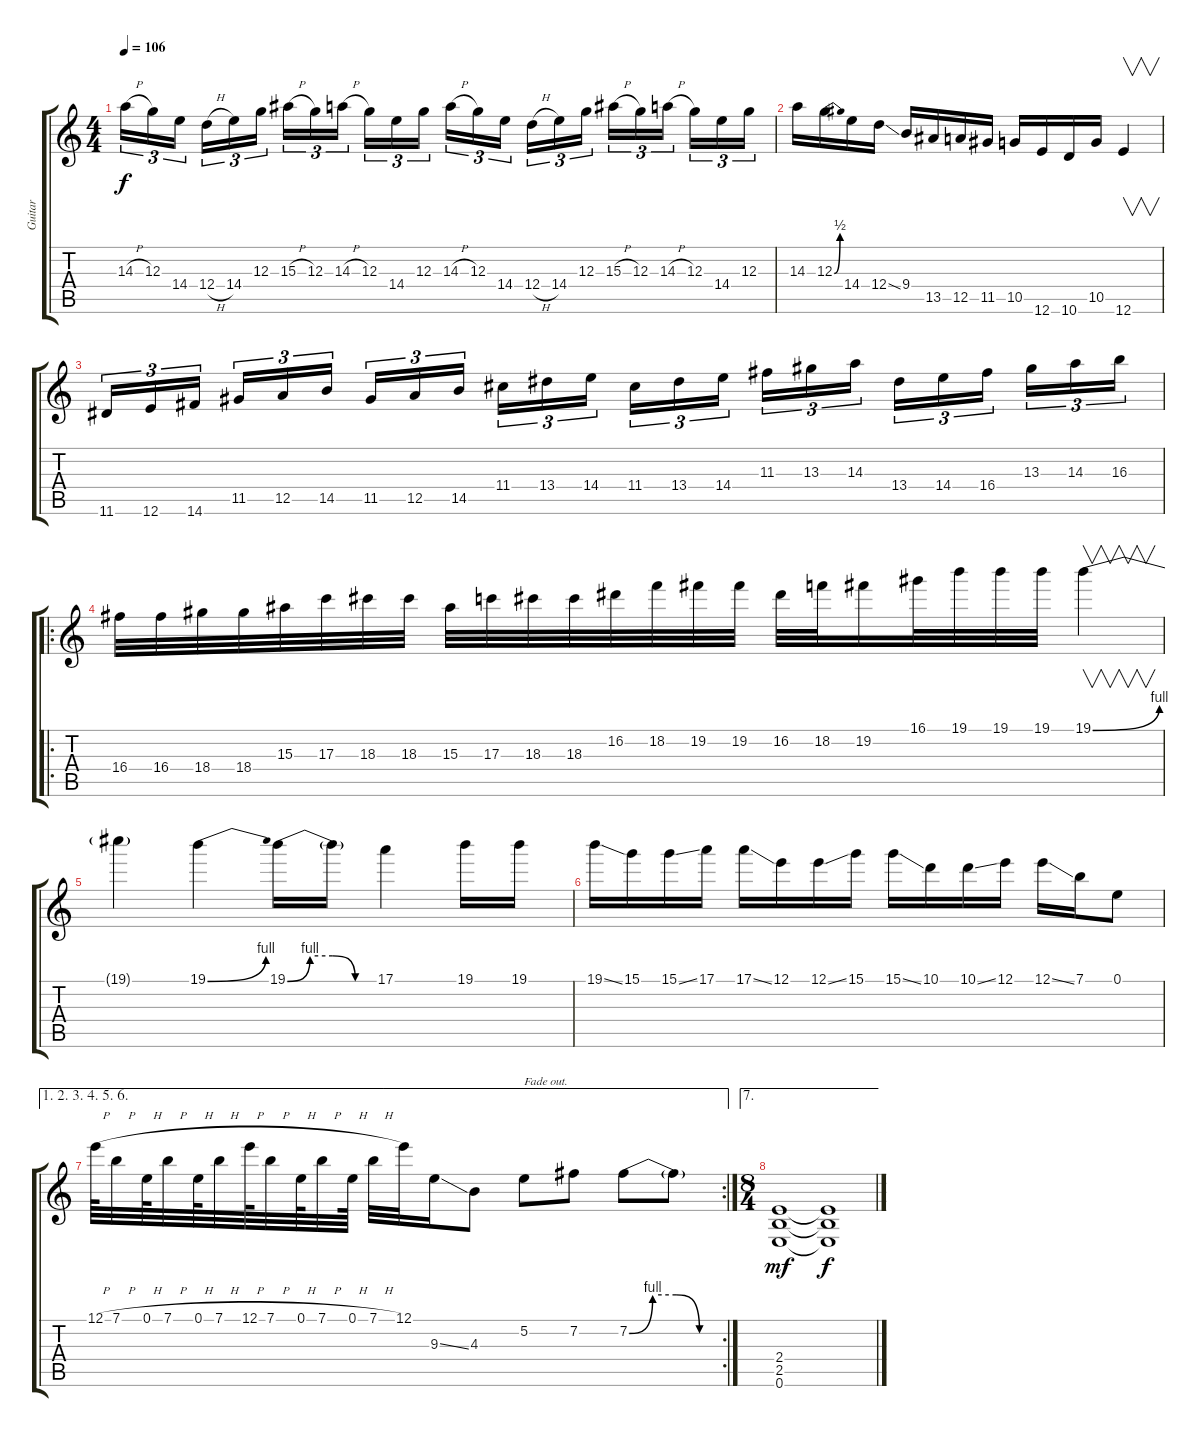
\track ("Guitar" "Guitar") {instrument overdrivenguitar}
\staff {score tabs}
\tuning (E4 B3 G3 D3 A2 E2) {hide}
\ts (4 4)
\tempo 106
\clef g2
\ks c
14.3{h}.16{tu (3 2) dy f} 12.3.16{tu (3 2)} 14.4.16{tu (3 2)} 12.4{h}.16{tu (3 2)} 14.4.16{tu (3 2)} 12.3.16{tu (3 2)} 15.3{h}.16{tu (3 2)} 12.3.16{tu (3 2)} 14.3{h}.16{tu (3 2)} 12.3.16{tu (3 2)} 14.4.16{tu (3 2)} 12.3.16{tu (3 2)} 14.3{h}.16{tu (3 2)} 12.3.16{tu (3 2)} 14.4.16{tu (3 2)} 12.4{h}.16{tu (3 2)} 14.4.16{tu (3 2)} 12.3.16{tu (3 2)} 15.3{h}.16{tu (3 2)} 12.3.16{tu (3 2)} 14.3{h}.16{tu (3 2)} 12.3.16{tu (3 2)} 14.4.16{tu (3 2)} 12.3.16{tu (3 2)} |
14.3.16 12.3{be (bend 0 0 60 2)}.16 14.4.16 12.4{ss}.16 9.4.16 13.5.16 12.5.16 11.5.16 10.5.16 12.6.16 10.6.16 10.5.16 12.6.4{v} |
11.6.16{tu (3 2)} 12.6.16{tu (3 2)} 14.6.16{tu (3 2)} 11.5.16{tu (3 2)} 12.5.16{tu (3 2)} 14.5.16{tu (3 2)} 11.5.16{tu (3 2)} 12.5.16{tu (3 2)} 14.5.16{tu (3 2)} 11.4.16{tu (3 2)} 13.4.16{tu (3 2)} 14.4.16{tu (3 2)} 11.4.16{tu (3 2)} 13.4.16{tu (3 2)} 14.4.16{tu (3 2)} 11.3.16{tu (3 2)} 13.3.16{tu (3 2)} 14.3.16{tu (3 2)} 13.4.16{tu (3 2)} 14.4.16{tu (3 2)} 16.4.16{tu (3 2)} 13.3.16{tu (3 2)} 14.3.16{tu (3 2)} 16.3.16{tu (3 2)} |
\ro
16.4.32 16.4.32 18.4.32 18.4.32 15.3.32 17.3.32 18.3.32 18.3.32 15.3.32 17.3.32 18.3.32 18.3.32 16.2.32 18.2.32 19.2.32 19.2.32 16.2.32 18.2.32 19.2.16 16.1.32 19.1.32 19.1.32 19.1.32 19.1{be (bend 0 0 60 4)}.4{v} |
19.1{t}.4 19.1{be (bend 0 0 60 4)}.4 19.1{be (custom 0 0 15 4 30 4 45 0 60 0)}.16 19.1{t}.16 17.1.4 19.1.16 19.1.16 |
19.1{ss}.16 15.1.16 15.1{ss}.16 17.1.16 17.1{ss}.16 12.1.16 12.1{ss}.16 15.1.16 15.1{ss}.16 10.1.16 10.1{ss}.16 12.1.16 12.1{ss}.16 7.1.16 0.1.8 |
\ae (1 2 3 4 5 6)
\rc 2
12.1{h}.64 7.1{h}.32 0.1{h}.64 7.1{h}.32 0.1{h}.64 7.1{h}.32 12.1{h}.64 7.1{h}.32 0.1{h}.64 7.1{h}.32 0.1{h}.64 7.1{h}.32 12.1.32 9.3{ss}.16 4.3.8 5.2.8{txt "Fade out."} 7.2.8 7.2{be (custom 0 0 15 4 30 4 45 0 60 0)}.8 7.2{t}.8 |
\ae 7
\ts (8 4)
(2.4 2.5 0.6).1{dy mf} (2.4{t} 2.5{t} 0.6{t}).1{dy f}
